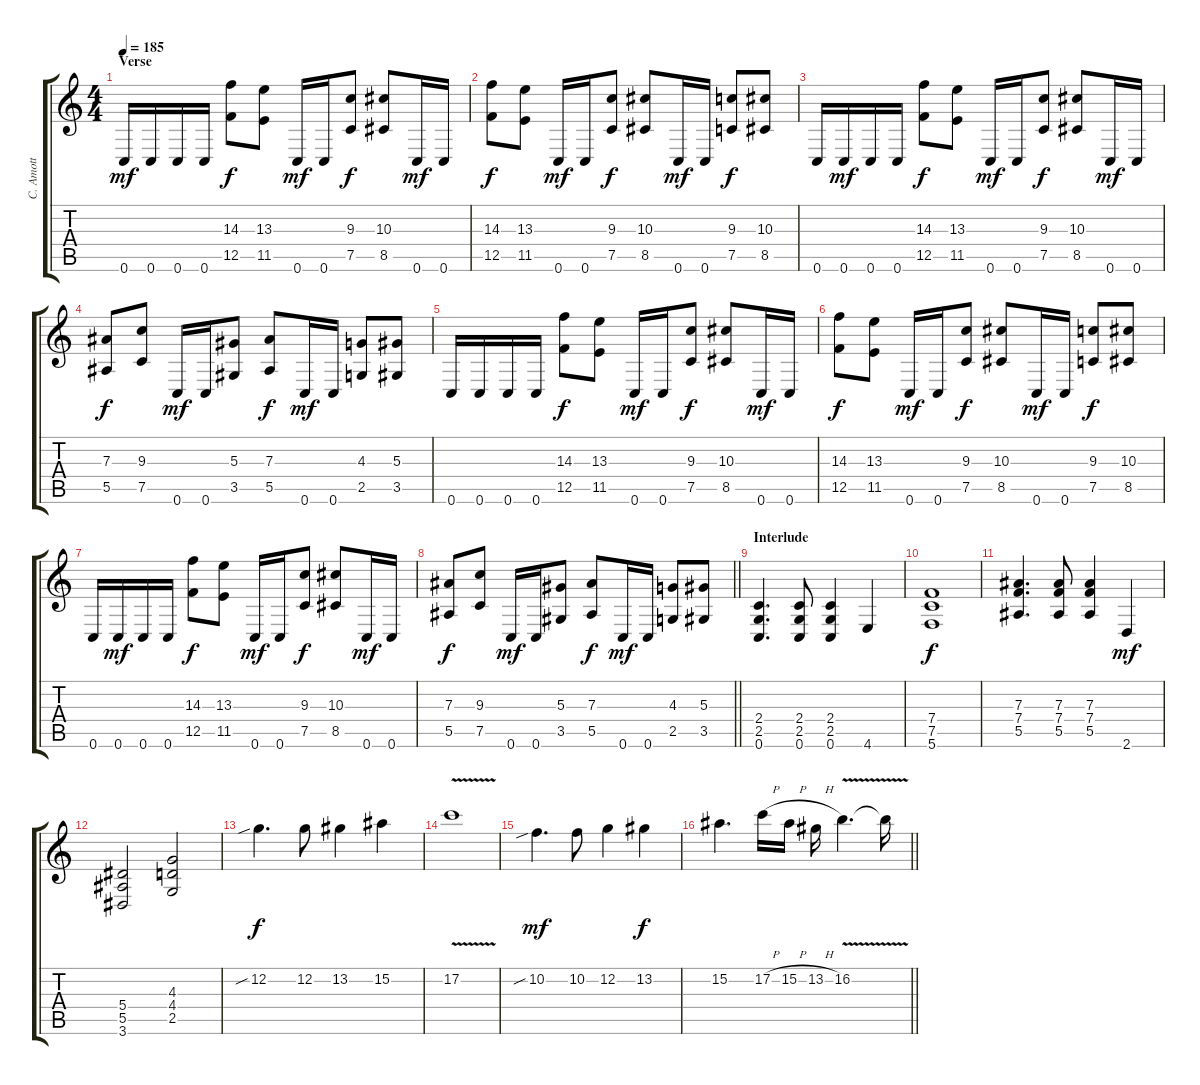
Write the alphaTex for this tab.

\track ("C. Amott" "C. Amott") {instrument distortionguitar}
\staff {score tabs}
\tuning (C4 G3 Eb3 Bb2 F2 C2) {hide}
\ts (4 4)
\section ("" "Verse")
\tempo 185
\clef g2
\ks c
0.6.16{dy mf instrument distortionguitar} 0.6.16 0.6.16 0.6.16 (14.3 12.5).8{dy f} (13.3 11.5).8 0.6.16{dy mf} 0.6.16 (9.3 7.5).8{dy f} (10.3 8.5).8 0.6.16{dy mf} 0.6.16 |
(14.3 12.5).8{dy f} (13.3 11.5).8 0.6.16{dy mf} 0.6.16 (9.3 7.5).8{dy f} (10.3 8.5).8 0.6.16{dy mf} 0.6.16 (9.3 7.5).8{dy f} (10.3 8.5).8 |
0.6.16 0.6.16{dy mf} 0.6.16 0.6.16 (14.3 12.5).8{dy f} (13.3 11.5).8 0.6.16{dy mf} 0.6.16 (9.3 7.5).8{dy f} (10.3 8.5).8 0.6.16{dy mf} 0.6.16 |
(7.3 5.5).8{dy f} (9.3 7.5).8 0.6.16{dy mf} 0.6.16 (5.3 3.5).8 (7.3 5.5).8{dy f} 0.6.16{dy mf} 0.6.16 (4.3 2.5).8 (5.3 3.5).8 |
0.6.16 0.6.16 0.6.16 0.6.16 (14.3 12.5).8{dy f} (13.3 11.5).8 0.6.16{dy mf} 0.6.16 (9.3 7.5).8{dy f} (10.3 8.5).8 0.6.16{dy mf} 0.6.16 |
(14.3 12.5).8{dy f} (13.3 11.5).8 0.6.16{dy mf} 0.6.16 (9.3 7.5).8{dy f} (10.3 8.5).8 0.6.16{dy mf} 0.6.16 (9.3 7.5).8{dy f} (10.3 8.5).8 |
0.6.16 0.6.16{dy mf} 0.6.16 0.6.16 (14.3 12.5).8{dy f} (13.3 11.5).8 0.6.16{dy mf} 0.6.16 (9.3 7.5).8{dy f} (10.3 8.5).8 0.6.16{dy mf} 0.6.16 |
\barLineRight lightlight
(7.3 5.5).8{dy f} (9.3 7.5).8 0.6.16{dy mf} 0.6.16 (5.3 3.5).8 (7.3 5.5).8{dy f} 0.6.16{dy mf} 0.6.16 (4.3 2.5).8 (5.3 3.5).8 |
\section ("" "Interlude")
(2.4 2.5 0.6).4{d} (2.4 2.5 0.6).8 (2.4 2.5 0.6).4 4.6.4 |
(7.4 7.5 5.6).1{dy f} |
(7.3 7.4 5.5).4{d} (7.3 7.4 5.5).8 (7.3 7.4 5.5).4 2.6.4{dy mf} |
(5.4 5.5 3.6).2 (4.3 4.4 2.5).2 |
12.2{sib}.4{d dy f} 12.2.8 13.2.4 15.2.4 |
17.2{v}.1 |
10.2{sib}.4{d dy mf} 10.2.8 12.2.4 13.2.4{dy f} |
\barLineRight lightlight
15.2.4{d} 17.2{h}.16 15.2{h}.16 13.2{h}.16 16.2{v}.4{d} 16.2{t}.16
